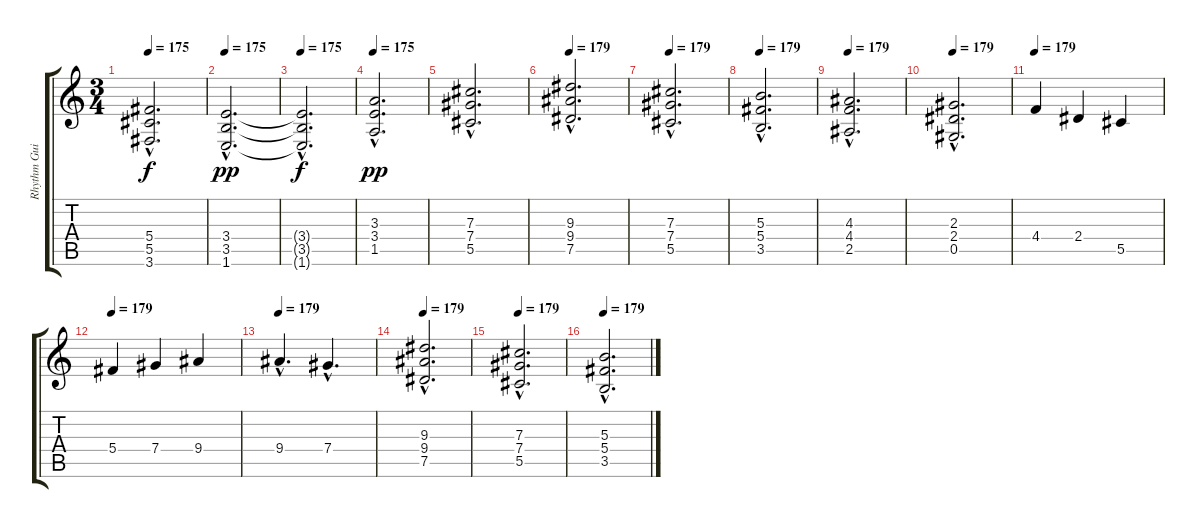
\track ("Rhythm Guitar " "Rhythm Gui") {instrument distortionguitar}
\staff {score tabs}
\tuning (Eb4 Bb3 Gb3 Db3 Ab2 Eb2) {hide}
\ts (3 4)
\tempo 175
\clef g2
\ks c
(5.4{hac t} 5.5{hac t} 3.6{hac t}).2{d dy f} |
\tempo 175
(3.4{hac} 3.5{hac} 1.6{hac}).2{d dy pp} |
\tempo 175
(3.4{hac t} 3.5{hac t} 1.6{hac t}).2{d dy f} |
\tempo 175
(3.3{hac} 3.4{hac} 1.5{hac}).2{d dy pp} |
(7.3{hac} 7.4{hac} 5.5{hac}).2{d} |
\tempo 179
(9.3{hac} 9.4{hac} 7.5{hac}).2{d} |
\tempo 179
(7.3{hac} 7.4{hac} 5.5{hac}).2{d} |
\tempo 179
(5.3{hac} 5.4{hac} 3.5{hac}).2{d} |
\tempo 179
(4.3{hac} 4.4{hac} 2.5{hac}).2{d} |
\tempo 179
(2.3{hac} 2.4{hac} 0.5{hac}).2{d volume 15 instrument distortionguitar} |
\tempo 179
4.4.4 2.4.4 5.5.4 |
\tempo 179
5.4.4 7.4.4 9.4.4 |
\tempo 179
9.4{hac}.4{d} 7.4{hac}.4{d} |
\tempo 179
(9.3{hac} 9.4{hac} 7.5{hac}).2{d} |
\tempo 179
(7.3{hac} 7.4{hac} 5.5{hac}).2{d} |
\tempo 179
(5.3{hac} 5.4{hac} 3.5{hac}).2{d}
